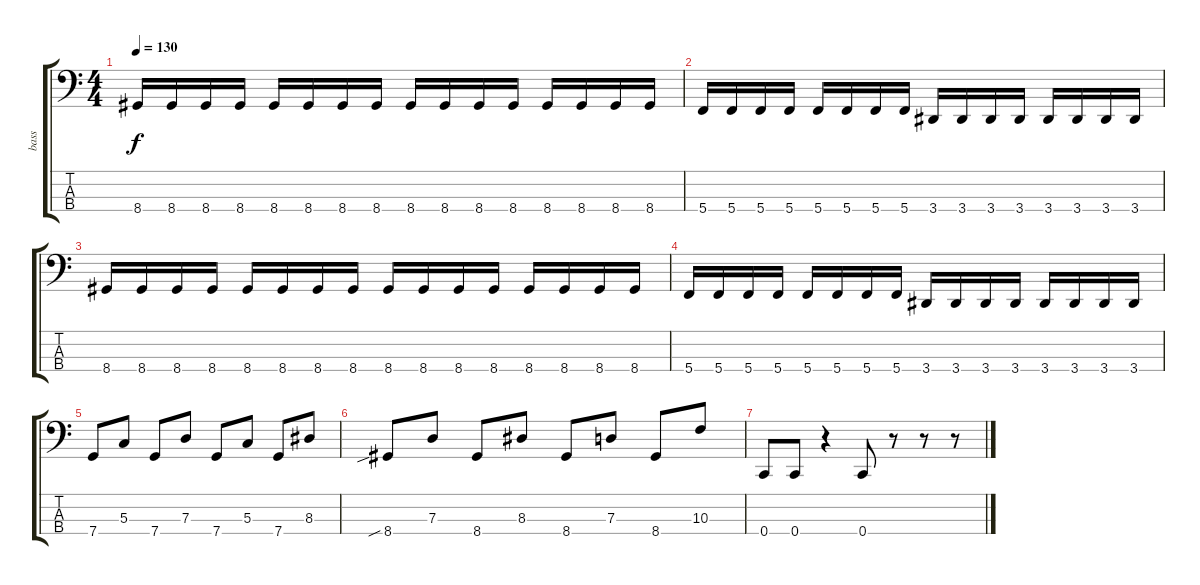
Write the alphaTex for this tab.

\track ("bass" "bass") {instrument electricbasspick}
\staff {score tabs}
\tuning (F2 C2 G1 C1) {hide}
\ts (4 4)
\tempo 130
\clef f4
\ks c
8.4.16{dy f} 8.4.16 8.4.16 8.4.16 8.4.16 8.4.16 8.4.16 8.4.16 8.4.16 8.4.16 8.4.16 8.4.16 8.4.16 8.4.16 8.4.16 8.4.16 |
5.4.16 5.4.16 5.4.16 5.4.16 5.4.16 5.4.16 5.4.16 5.4.16 3.4.16 3.4.16 3.4.16 3.4.16 3.4.16 3.4.16 3.4.16 3.4.16 |
8.4.16 8.4.16 8.4.16 8.4.16 8.4.16 8.4.16 8.4.16 8.4.16 8.4.16 8.4.16 8.4.16 8.4.16 8.4.16 8.4.16 8.4.16 8.4.16 |
5.4.16 5.4.16 5.4.16 5.4.16 5.4.16 5.4.16 5.4.16 5.4.16 3.4.16 3.4.16 3.4.16 3.4.16 3.4.16 3.4.16 3.4.16 3.4.16 |
7.4.8 5.3.8 7.4.8 7.3.8 7.4.8 5.3.8 7.4.8 8.3.8 |
8.4{sib}.8 7.3.8 8.4.8 8.3.8 8.4.8 7.3.8 8.4.8 10.3.8 |
0.4.8 0.4.8 r.4 0.4.8 r.8 r.8 r.8
